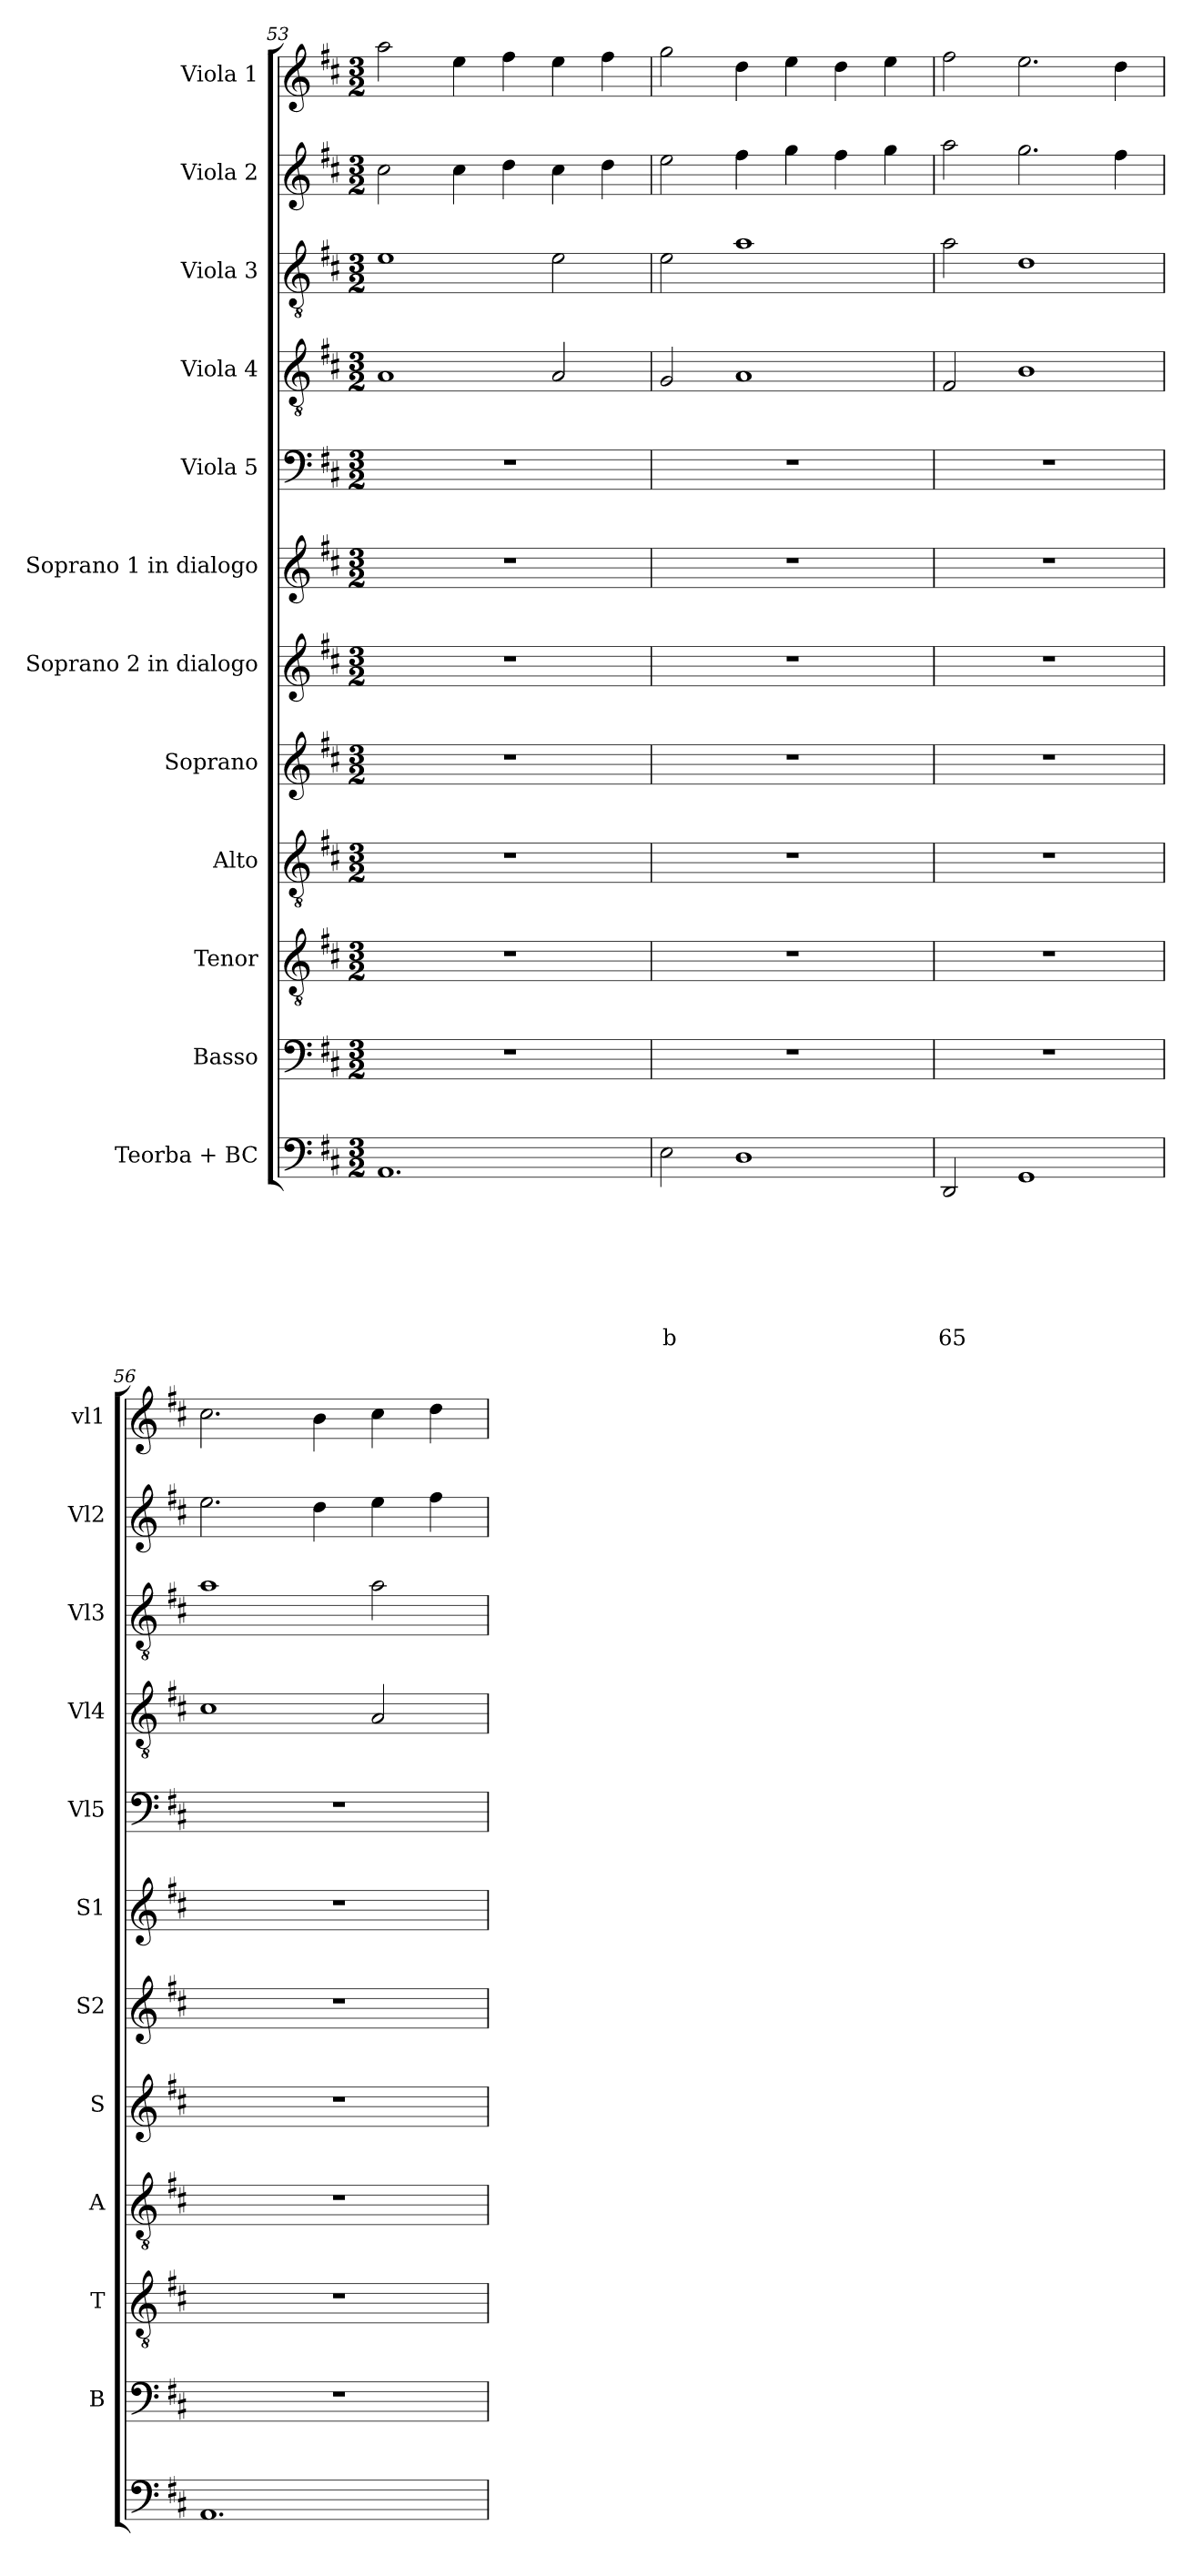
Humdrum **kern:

**kern	**text	**text	**text	**text	**text	**text	**text	**kern	**kern	**kern	**kern	**kern	**kern	**kern	**kern	**kern	**kern	**kern
*part12	*part12	*part12	*part12	*part12	*part12	*part12	*part12	*part11	*part10	*part9	*part8	*part7	*part6	*part5	*part4	*part3	*part2	*part1
*staff12	*staff12	*staff12	*staff12	*staff12	*staff12	*staff12	*staff12	*staff11	*staff10	*staff9	*staff8	*staff7	*staff6	*staff5	*staff4	*staff3	*staff2	*staff1
*I"Teorba + BC	*	*	*	*	*	*	*	*I"Basso	*I"Tenor	*I"Alto	*I"Soprano	*I"Soprano 2 in dialogo	*I"Soprano 1 in dialogo	*I"Viola 5	*I"Viola 4	*I"Viola 3	*I"Viola 2	*I"Viola 1
*	*	*	*	*	*	*	*	*I'B	*I'T	*I'A	*I'S	*I'S2	*I'S1	*I'Vl5	*I'Vl4	*I'Vl3	*I'Vl2	*I'vl1
*clefF4	*	*	*	*	*	*	*	*clefF4	*clefGv2	*clefGv2	*clefG2	*clefG2	*clefG2	*clefF4	*clefGv2	*clefGv2	*clefG2	*clefG2
*k[f#c#]	*	*	*	*	*	*	*	*k[f#c#]	*k[f#c#]	*k[f#c#]	*k[f#c#]	*k[f#c#]	*k[f#c#]	*k[f#c#]	*k[f#c#]	*k[f#c#]	*k[f#c#]	*k[f#c#]
*D:	*	*	*	*	*	*	*	*D:	*D:	*D:	*D:	*D:	*D:	*D:	*D:	*D:	*D:	*D:
*M3/2	*	*	*	*	*	*	*	*M3/2	*M3/2	*M3/2	*M3/2	*M3/2	*M3/2	*M3/2	*M3/2	*M3/2	*M3/2	*M3/2
=53	=53	=53	=53	=53	=53	=53	=53	=53	=53	=53	=53	=53	=53	=53	=53	=53	=53	=53
1.AA	.	.	.	.	.	.	.	1.r	1.r	1.r	1.r	1.r	1.r	1.r	1A	1e	2cc#\	2aa\
.	.	.	.	.	.	.	.	.	.	.	.	.	.	.	.	.	4cc#\	4ee\
.	.	.	.	.	.	.	.	.	.	.	.	.	.	.	.	.	4dd\	4ff#\
.	.	.	.	.	.	.	.	.	.	.	.	.	.	.	2A/	2e\	4cc#\	4ee\
.	.	.	.	.	.	.	.	.	.	.	.	.	.	.	.	.	4dd\	4ff#\
=54	=54	=54	=54	=54	=54	=54	=54	=54	=54	=54	=54	=54	=54	=54	=54	=54	=54	=54
!	!	!	!	!	!	!	!LO:LY:b	!	!	!	!	!	!	!	!	!	!	!
2E\	.	.	.	.	.	.	b	1.r	1.r	1.r	1.r	1.r	1.r	1.r	2G/	2e\	2ee\	2gg\
1D	.	.	.	.	.	.	.	.	.	.	.	.	.	.	1A	1a	4ff#\	4dd\
.	.	.	.	.	.	.	.	.	.	.	.	.	.	.	.	.	4gg\	4ee\
.	.	.	.	.	.	.	.	.	.	.	.	.	.	.	.	.	4ff#\	4dd\
.	.	.	.	.	.	.	.	.	.	.	.	.	.	.	.	.	4gg\	4ee\
=55	=55	=55	=55	=55	=55	=55	=55	=55	=55	=55	=55	=55	=55	=55	=55	=55	=55	=55
!	!	!	!	!	!	!	!LO:LY:b	!	!	!	!	!	!	!	!	!	!	!
2DD/	.	.	.	.	.	.	65	1.r	1.r	1.r	1.r	1.r	1.r	1.r	2F#/	2a\	2aa\	2ff#\
1GG	.	.	.	.	.	.	.	.	.	.	.	.	.	.	1B	1d	2.gg\	2.ee\
.	.	.	.	.	.	.	.	.	.	.	.	.	.	.	.	.	4ff#\	4dd\
=56	=56	=56	=56	=56	=56	=56	=56	=56	=56	=56	=56	=56	=56	=56	=56	=56	=56	=56
1.AA	.	.	.	.	.	.	.	1.r	1.r	1.r	1.r	1.r	1.r	1.r	1c#	1a	2.ee\	2.cc#\
.	.	.	.	.	.	.	.	.	.	.	.	.	.	.	.	.	4dd\	4b\
.	.	.	.	.	.	.	.	.	.	.	.	.	.	.	2A/	2a\	4ee\	4cc#\
.	.	.	.	.	.	.	.	.	.	.	.	.	.	.	.	.	4ff#\	4dd\
=	=	=	=	=	=	=	=	=	=	=	=	=	=	=	=	=	=	=
*-	*-	*-	*-	*-	*-	*-	*-	*-	*-	*-	*-	*-	*-	*-	*-	*-	*-	*-
